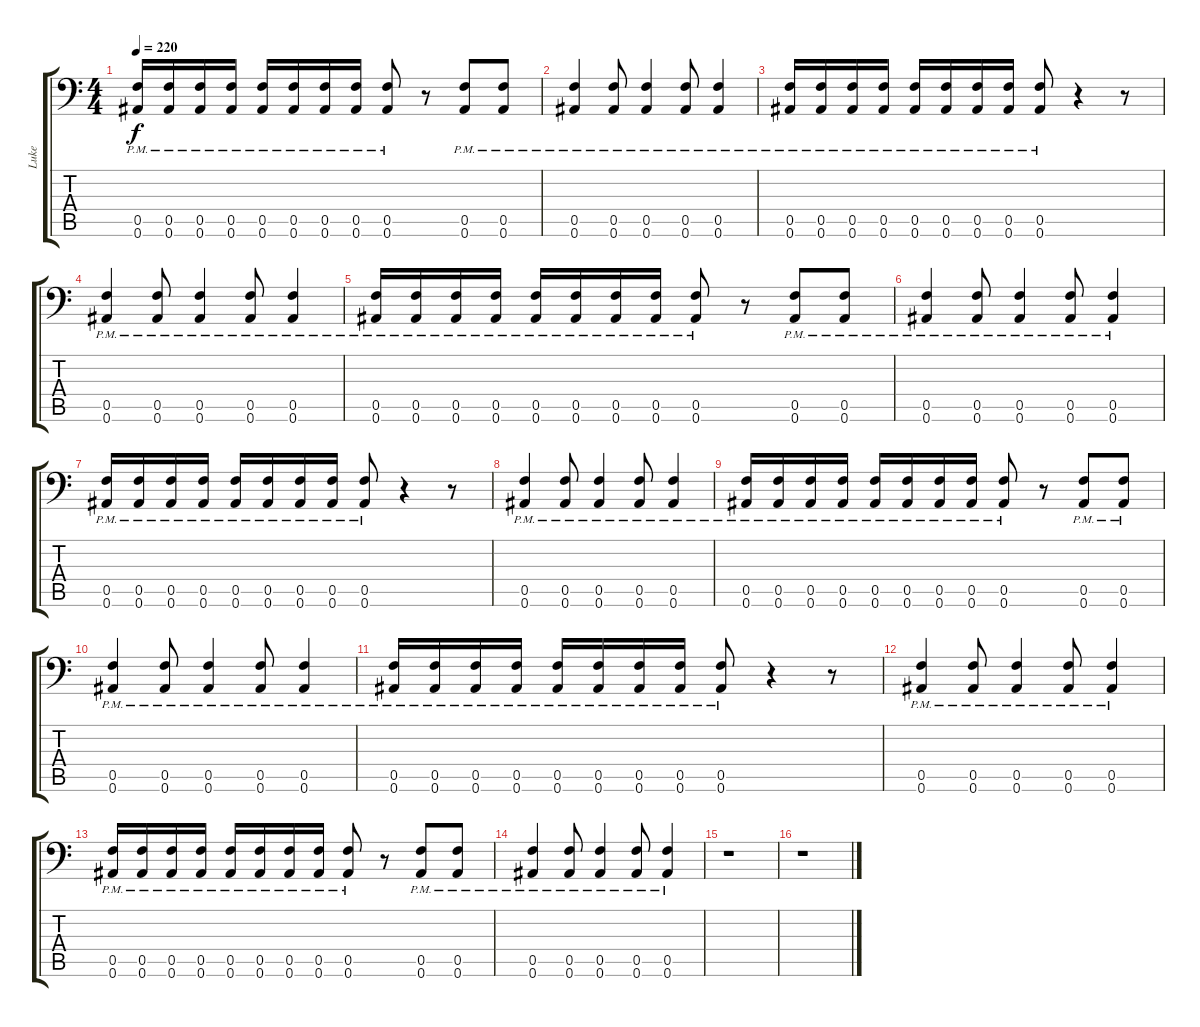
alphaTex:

\track ("Luke" "Luke") {instrument distortionguitar}
\staff {score tabs}
\tuning (C4 G3 Eb3 Bb2 F2 Bb1) {hide}
\ts (4 4)
\tempo 220
\clef f4
\ks c
(0.5{pm} 0.6{pm}).16{dy f} (0.5{pm} 0.6{pm}).16 (0.5{pm} 0.6{pm}).16 (0.5{pm} 0.6{pm}).16 (0.5{pm} 0.6{pm}).16 (0.5{pm} 0.6{pm}).16 (0.5{pm} 0.6{pm}).16 (0.5{pm} 0.6{pm}).16 (0.5{pm} 0.6{pm}).8 r.8 (0.5{pm} 0.6{pm}).8 (0.5{pm} 0.6{pm}).8 |
(0.5{pm} 0.6{pm}).4 (0.5{pm} 0.6{pm}).8 (0.5{pm} 0.6{pm}).4 (0.5{pm} 0.6{pm}).8 (0.5{pm} 0.6{pm}).4 |
(0.5{pm} 0.6{pm}).16 (0.5{pm} 0.6{pm}).16 (0.5{pm} 0.6{pm}).16 (0.5{pm} 0.6{pm}).16 (0.5{pm} 0.6{pm}).16 (0.5{pm} 0.6{pm}).16 (0.5{pm} 0.6{pm}).16 (0.5{pm} 0.6{pm}).16 (0.5{pm} 0.6{pm}).8 r.4 r.8 |
(0.5{pm} 0.6{pm}).4 (0.5{pm} 0.6{pm}).8 (0.5{pm} 0.6{pm}).4 (0.5{pm} 0.6{pm}).8 (0.5{pm} 0.6{pm}).4 |
(0.5{pm} 0.6{pm}).16 (0.5{pm} 0.6{pm}).16 (0.5{pm} 0.6{pm}).16 (0.5{pm} 0.6{pm}).16 (0.5{pm} 0.6{pm}).16 (0.5{pm} 0.6{pm}).16 (0.5{pm} 0.6{pm}).16 (0.5{pm} 0.6{pm}).16 (0.5{pm} 0.6{pm}).8 r.8 (0.5{pm} 0.6{pm}).8 (0.5{pm} 0.6{pm}).8 |
(0.5{pm} 0.6{pm}).4 (0.5{pm} 0.6{pm}).8 (0.5{pm} 0.6{pm}).4 (0.5{pm} 0.6{pm}).8 (0.5{pm} 0.6{pm}).4 |
(0.5{pm} 0.6{pm}).16 (0.5{pm} 0.6{pm}).16 (0.5{pm} 0.6{pm}).16 (0.5{pm} 0.6{pm}).16 (0.5{pm} 0.6{pm}).16 (0.5{pm} 0.6{pm}).16 (0.5{pm} 0.6{pm}).16 (0.5{pm} 0.6{pm}).16 (0.5{pm} 0.6{pm}).8 r.4 r.8 |
(0.5{pm} 0.6{pm}).4 (0.5{pm} 0.6{pm}).8 (0.5{pm} 0.6{pm}).4 (0.5{pm} 0.6{pm}).8 (0.5{pm} 0.6{pm}).4 |
(0.5{pm} 0.6{pm}).16 (0.5{pm} 0.6{pm}).16 (0.5{pm} 0.6{pm}).16 (0.5{pm} 0.6{pm}).16 (0.5{pm} 0.6{pm}).16 (0.5{pm} 0.6{pm}).16 (0.5{pm} 0.6{pm}).16 (0.5{pm} 0.6{pm}).16 (0.5{pm} 0.6{pm}).8 r.8 (0.5{pm} 0.6{pm}).8 (0.5{pm} 0.6{pm}).8 |
(0.5{pm} 0.6{pm}).4 (0.5{pm} 0.6{pm}).8 (0.5{pm} 0.6{pm}).4 (0.5{pm} 0.6{pm}).8 (0.5{pm} 0.6{pm}).4 |
(0.5{pm} 0.6{pm}).16 (0.5{pm} 0.6{pm}).16 (0.5{pm} 0.6{pm}).16 (0.5{pm} 0.6{pm}).16 (0.5{pm} 0.6{pm}).16 (0.5{pm} 0.6{pm}).16 (0.5{pm} 0.6{pm}).16 (0.5{pm} 0.6{pm}).16 (0.5{pm} 0.6{pm}).8 r.4 r.8 |
(0.5{pm} 0.6{pm}).4 (0.5{pm} 0.6{pm}).8 (0.5{pm} 0.6{pm}).4 (0.5{pm} 0.6{pm}).8 (0.5{pm} 0.6{pm}).4 |
(0.5{pm} 0.6{pm}).16 (0.5{pm} 0.6{pm}).16 (0.5{pm} 0.6{pm}).16 (0.5{pm} 0.6{pm}).16 (0.5{pm} 0.6{pm}).16 (0.5{pm} 0.6{pm}).16 (0.5{pm} 0.6{pm}).16 (0.5{pm} 0.6{pm}).16 (0.5{pm} 0.6{pm}).8 r.8 (0.5{pm} 0.6{pm}).8 (0.5{pm} 0.6{pm}).8 |
(0.5{pm} 0.6{pm}).4 (0.5{pm} 0.6{pm}).8 (0.5{pm} 0.6{pm}).4 (0.5{pm} 0.6{pm}).8 (0.5{pm} 0.6{pm}).4 |
r.1 |
r.1
